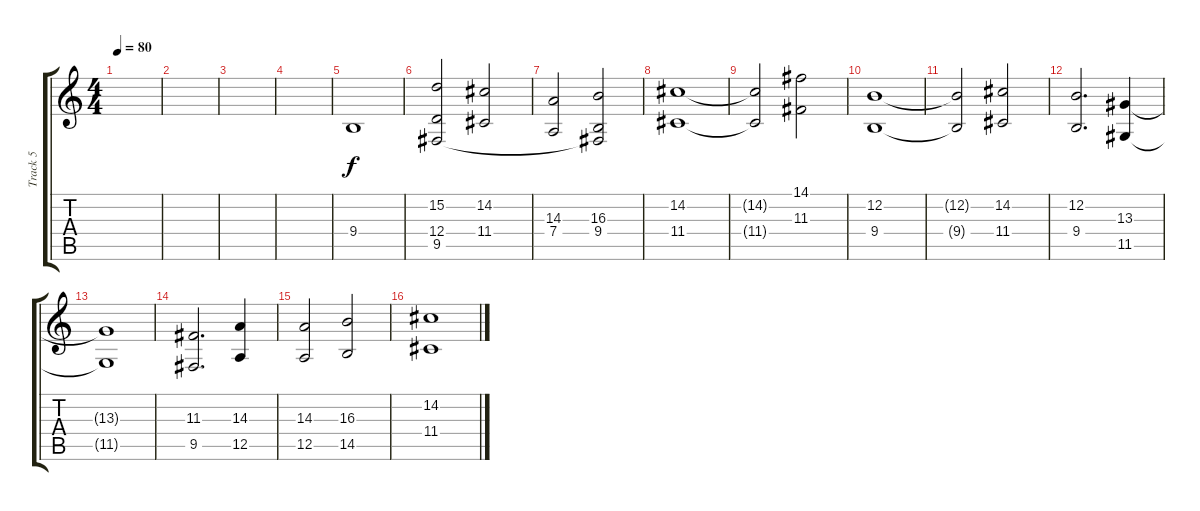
\track ("Track 5" "Track 5") {instrument stringensemble1}
\staff {score tabs}
\tuning (E4 B3 G3 D3 A2 E2) {hide}
\ts (4 4)
\tempo 80
\clef g2
\ks c
|
|
|
|
9.4.1{volume 9 balance 16} |
(15.2 12.4 9.5).2 (14.2 11.4).2 |
(14.3 7.4).2 (16.3 9.4 9.5{t}).2 |
(14.2 11.4).1{volume 8 balance 8} |
(14.2{t} 11.4{t}).2 (14.1 11.3).2 |
(12.2 9.4).1 |
(12.2{t} 9.4{t}).2 (14.2 11.4).2 |
(12.2 9.4).2{d} (13.3 11.5).4 |
(13.3{t} 11.5{t}).1 |
(11.3 9.5).2{d} (14.3 12.5).4 |
(14.3 12.5).2 (16.3 14.5).2 |
(14.2 11.4).1
